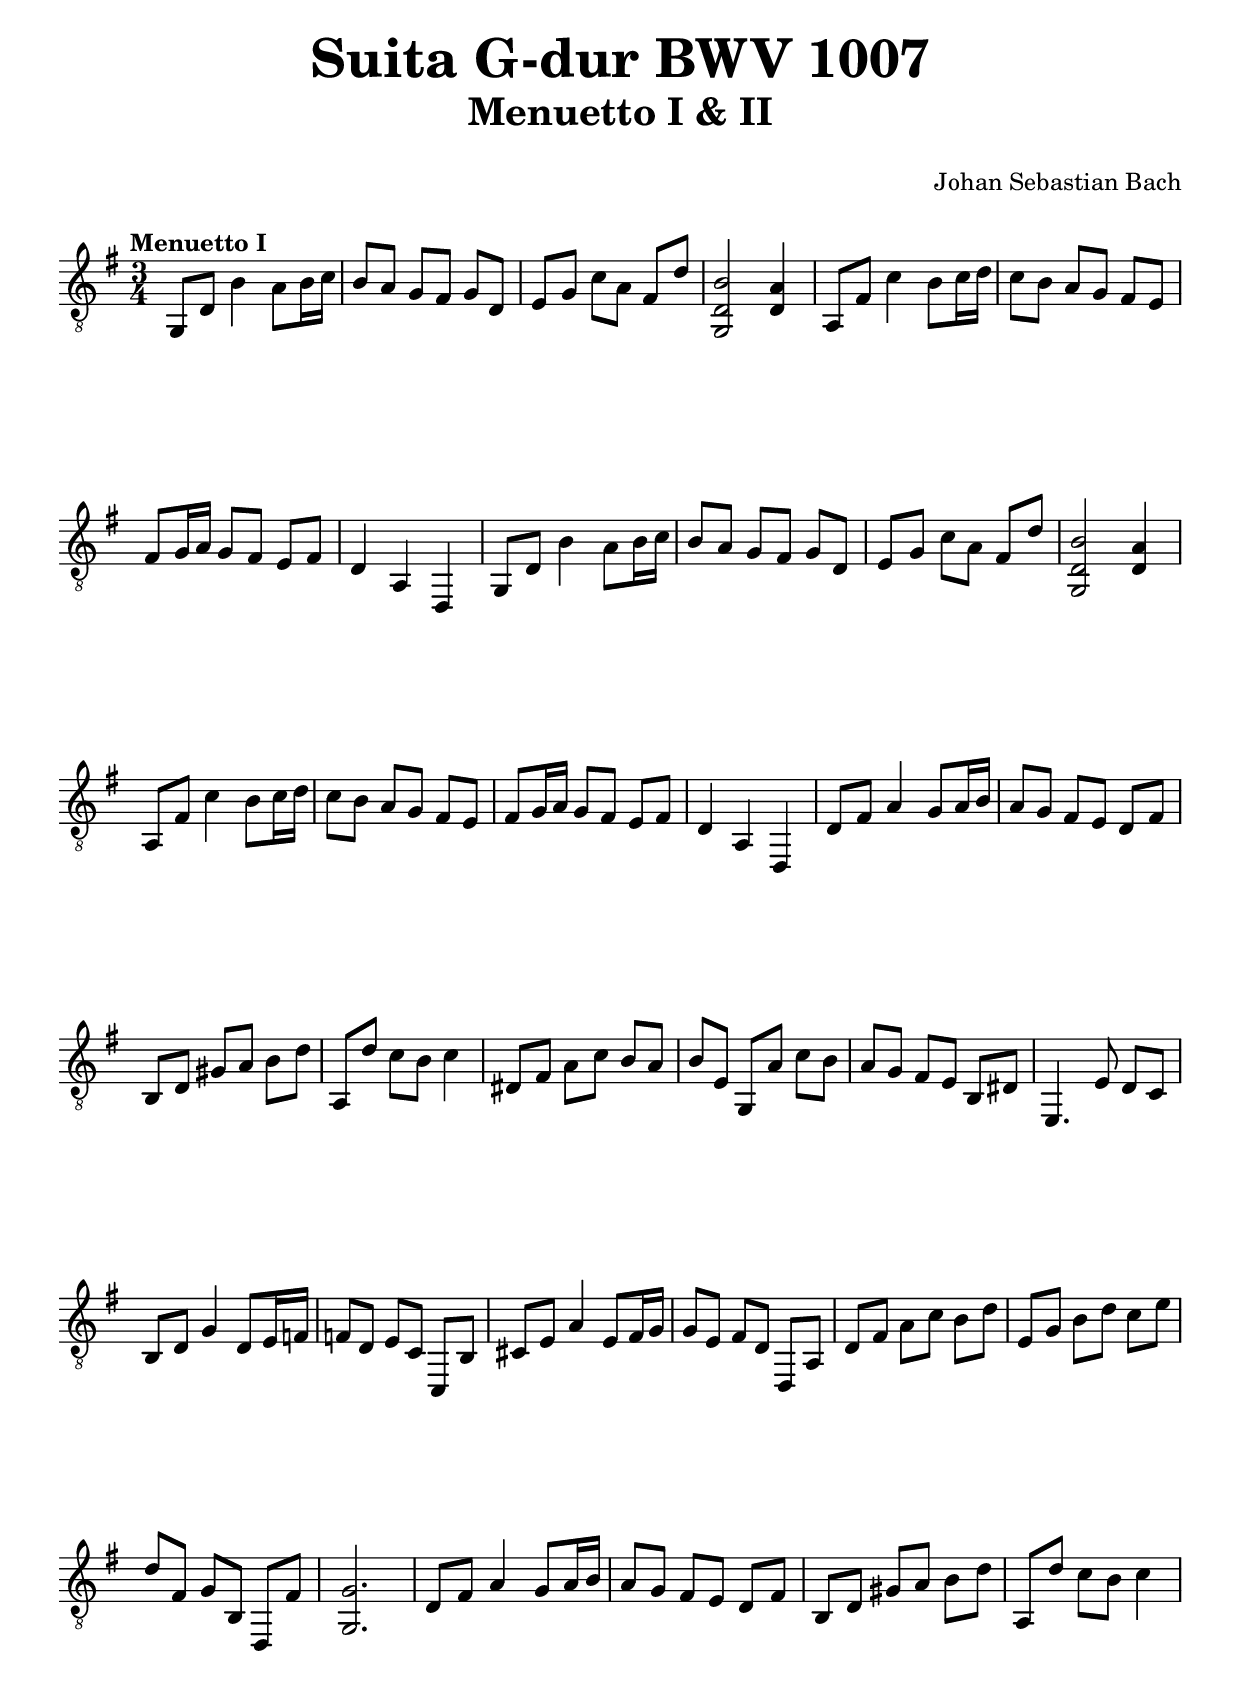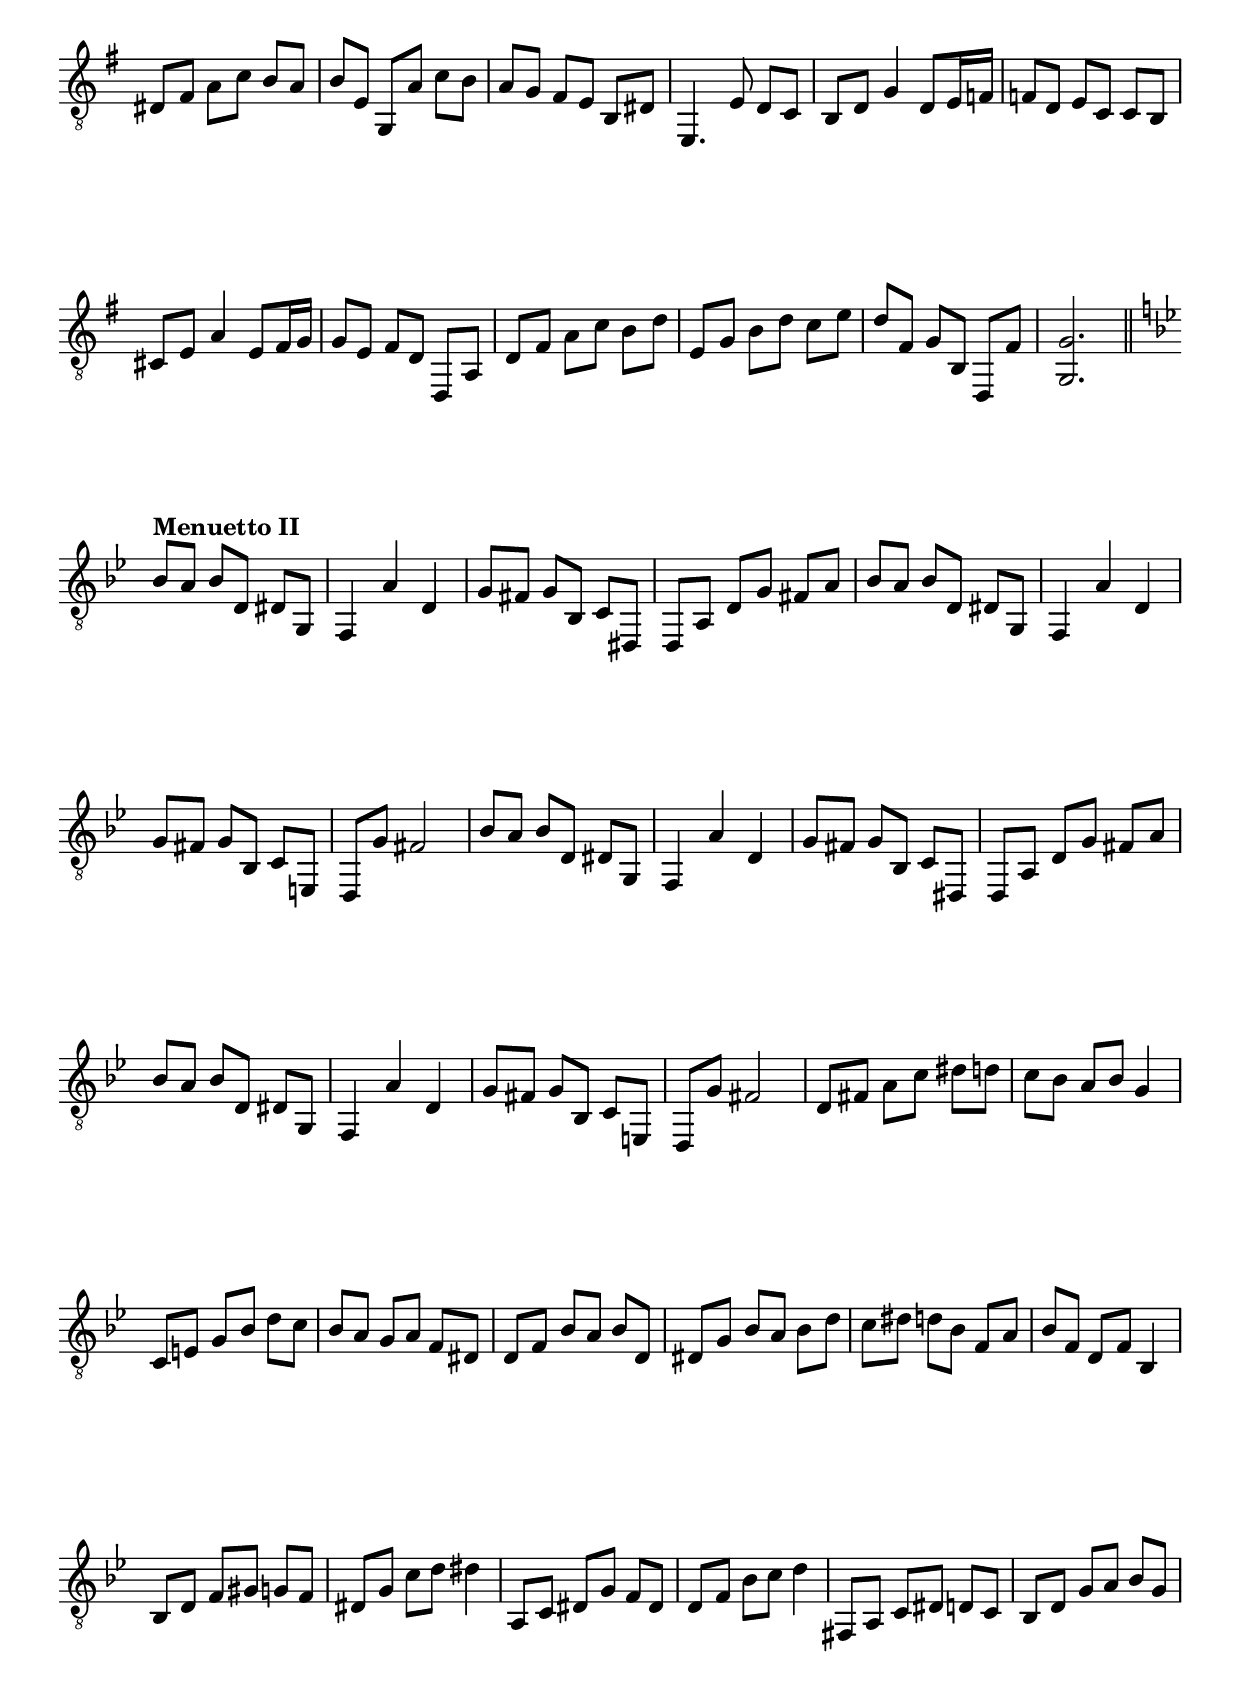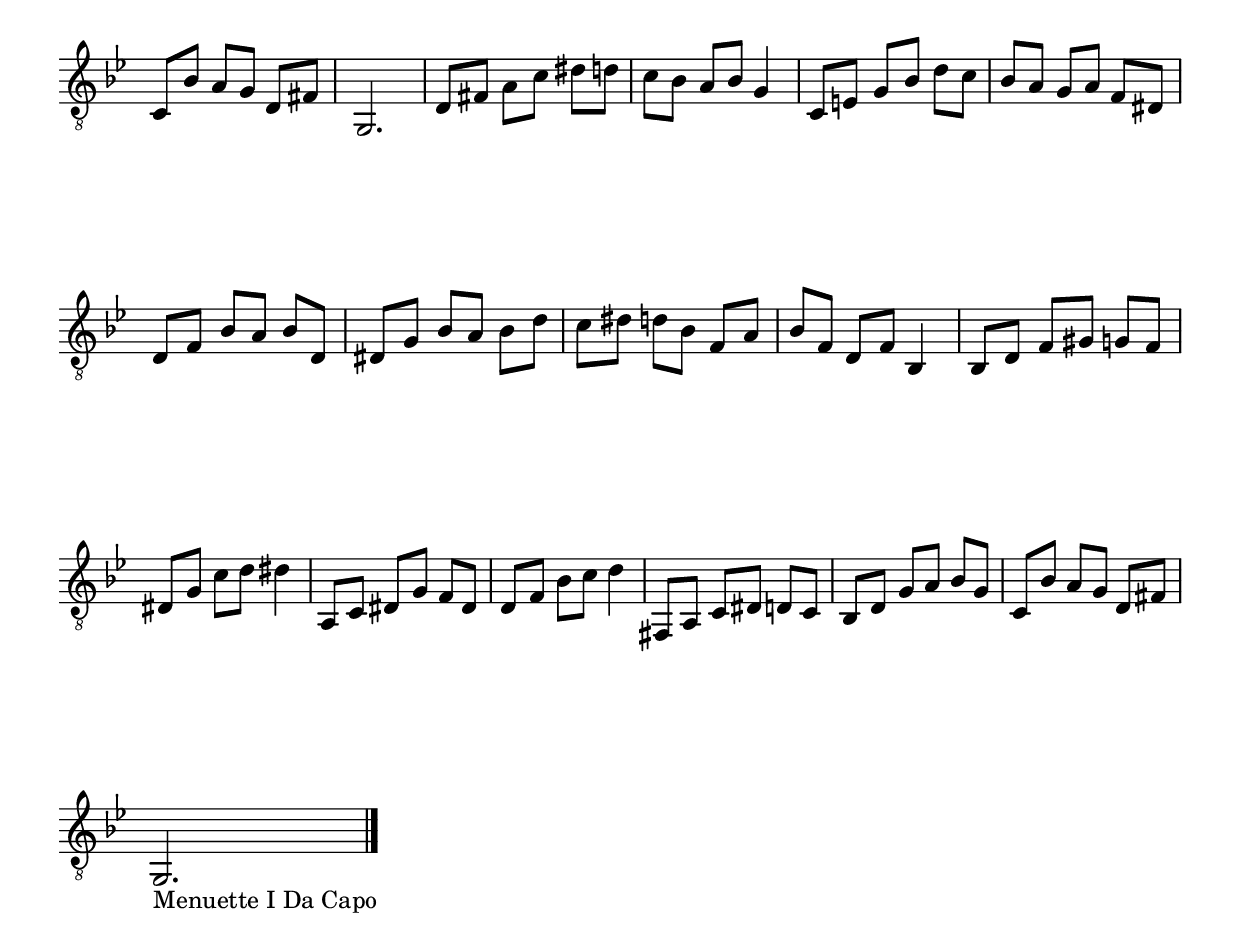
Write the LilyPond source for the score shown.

\version "2.19.80"


%\version "2.12.0"
\include "deutsch.ly"

#(ly:set-option 'point-and-click #t)
#(set-global-staff-size 18)




\layout  {
	indent = #0
	\context {
      \Score 
        \remove "Bar_number_engraver" 
        \override TextSpanner  #'(bound-details left stencil-align-dir-y) = #0
      }
    \context {
      \Lyrics
          \consists "Bar_engraver"
          \consists "Separating_line_group_engraver"
          \override BarLine #'transparent = ##f
      }
    \context {
        \Staff
          \override TimeSignature #'style = #'numbered
          \override StringNumber #'font-size = #-3
          \override Fingering #'font-size = #-3
          \override VerticalAxisGroup #'minimum-Y-extent = #'(0.5 . 3)  
          \override TextSpanner  #'(bound-details left stencil-align-dir-y) = #0
%           \override VerticalAxisGroup #'default-staff-staff-spacing
%                 #'basic-distance = #15
      }
}


%############ FINGERING ################
pfi=\markup { \smaller  \italic "p"}
ifi=\markup { \smaller  \italic "i"}
mfi=\markup { \smaller  \italic "m"}
afi=\markup { \smaller  \italic "a"}

aTag = \markup { "" }
half = \markup {\column { "1" \draw-line #'(3 . 0) "2"} }

%######### GUITAR MARKS ######################
SCORDATURE = \markup {
  \general-align #Y #CENTER { \bold { \circle {"6"} "=" "D" } }
}

SCORDATUREg = \markup {
  \general-align #Y #CENTER { \bold { \circle {"5"} "=" "G" } }
}

SCORDATUREais = \markup {
  \general-align #Y #CENTER { \bold { \circle {"2"} "=" "ais" } }
}

SCORDATUREdONE = \markup {
  \general-align #Y #CENTER { \bold { \circle {"1"} "=" "d" } }
}


%########### ARTICULATION #################
lvSempre = \markup { \italic "lasciar vibrare sempre"}
Lv = \markup { \italic "L.v."}
gliss = \markup { \italic \bold \teeny "gliss."}
dolce = \markup { \italic "dolce"}
loco = \markup { \italic "loco"}
pocometal = \markup { \italic "poco metallico"}
sim = \markup { \italic "sim."}
decisio = \markup { \italic "decisio"}
lantano = \markup{ \italic "lantano" }
sonoro = \markup{ \italic "sonoro" }
sulpont = \markup{ \italic "sul pont." }
moltoSonoro = \markup{ \italic "molto sonoro" }
naturale = \markup{ \italic "naturale" }
ord = \markup{ \italic "ord." }
marcatoIlBasso = \markup{ \italic "marcato il basso" }
semprePizz = \markup{ \italic "sempre pizz." }
% pizz = \markup{ \italic "pizz." }
pizz = #(define-music-function (parser location nouse) (string?)
  #{
    \override TextSpanner #'(bound-details centre text) = \markup { \italic "pizz. " } 
  #}
  )
tamburomil = \markup{ \italic "tamburo militare" }
vibrAlaBlues = \markup{ \italic { \column {"vibrato" "ala" "blues" }}}

leggiero = \markup{ \bold \italic "leggiero" }
agitato = \markup{ \bold \italic "agitato" }
calmo = \markup{ \bold \italic "calmo" }
rit = \markup{ \italic "rit." }

%################ DYNAMICS #######################
crescpocpoc = \markup { \italic "c r e s c e n d o   p o c o   a   p o c o"}
meno = \markup { \italic "meno"}
repalninente = \markup { \italic "repetare ad libitum al niente"}
ritmolto = \markup { \italic "molto rit."}
cresc = \markup { \italic "cresc."}

%################# TWEAKERS ####################
MvTx = #(define-music-function (parser location xy) (pair?)
  #{
    \once \override TextScript #'extra-offset = #$xy
  #}
  )
    
MvTxAll = #(define-music-function (parser location xy) (pair?)
  #{
    \override TextScript #'extra-offset = #$xy
  #}
  )

MvFi = #(define-music-function (parser location xy) (pair?)
  #{
    \once \override Fingering #'extra-offset = #$xy
  #}
  )  
  
MvFiAll = #(define-music-function (parser location xy) (pair?)
  #{
    \override Fingering #'extra-offset = #$xy
  #}
  )
  
MvStr = #(define-music-function (parser location xy) (pair?)
  #{
    \once \override StringNumber #'extra-offset = #$xy
  #}
  )  

MvStrAll = #(define-music-function (parser location xy) (pair?)
  #{
    \override StringNumber #'extra-offset = #$xy
  #}
  )  

%½
fat = #(define-music-function (parser location ft xy) (string? pair?)
#{
    \once \override TextScript #'extra-offset = #$xy
    (markup (#:line (#:bold ft ) )
  #}
  )  


arrow = \markup {
    \postscript #"
  0.2 setlinewidth
  -0.6 0.5 moveto
  0.4 1.5 lineto
  1.4 0.5 lineto
  stroke
  "
}

arrowBack = \markup {
    \postscript #"
  0.2 setlinewidth
  -0.6 1.5 moveto
  0.4 0.5 lineto
  1.4 1.5 lineto
  stroke
  "
}


%%% FLAMENCO
% Finger stroke symbols
strokeUp = \markup { \postscript #"
  0.1     setlinewidth
  0.5 0   moveto
  0.5 2   lineto
  0.2 1.4 lineto
  0.5 2   moveto
  0.8 1.4 lineto
  stroke
"}

strokeDown = \markup { \postscript #"
  0.1     setlinewidth
  0.5 2   moveto
  0.5 0   lineto
  0.2 0.6 lineto
  0.5 0   moveto
  0.8 0.6 lineto
  stroke
"}
% Golpe symbol
golpe = \markup { \postscript #"
  0.2 setlinewidth
  0 0 moveto
  1 0 lineto
  1 1 lineto
  stroke
  "\postscript #"
  0.1       setlinewidth
  -0.6 -0.1  moveto
  -0.6  1.0 lineto
  0.5  1.0 lineto
  stroke
"}
% Strokes for all fingers
pUp   = \markup { \column { \pfi \line { \strokeUp }}}
pDown = \markup { \column { \pfi \line { \strokeDown }}}
iUp   = \markup { \column { \ifi \line { \strokeUp }}}
iDown = \markup { \column { \ifi \line { \strokeDown }}}
mUp   = \markup { \column { \mfi \line { \strokeUp }}}
mDown = \markup { \column { \mfi \line { \strokeDown }}}
aUp   = \markup { \column { \afi \line { \strokeUp }}}
aDown = \markup { \column { \afi \line { \strokeDown }}}
xUp   = \markup { \column { \small x \line { \strokeUp }}}
xDown = \markup { \column { \small x \line { \strokeDown }}}

tambMil = \markup {
  \postscript #"
  0.2 setlinewidth
  0 -1 moveto
  3 1 lineto
  9 1 lineto
  stroke
  "\postscript #"
  0.2 setlinewidth
  -0.5 1 moveto
  2.5 -1 lineto
  8.5 -1 lineto
  stroke
  "
}

tambMilShort = \markup {
  \postscript #"
  0.2 setlinewidth
  0 -1 moveto
  3 1 lineto
  4 1 lineto
  stroke
  "\postscript #"
  0.2 setlinewidth
  -0.5 1 moveto
  2.5 -1 lineto
  3.5 -1 lineto
  stroke
  "
}

\paper {
  %after-title-space = 1.5\cm
  %head-separation = 0\cm
  %page-top-space = 0\cm
  bottom-margin = 1\cm
  left-margin = 1\cm
  right-margin = 1\cm
  %line-width = 18 \cm
  paper-size = "a4"
  top-margin = 1\cm
  %ragged-last-bottom = ##f
  ragged-bottom = ##f
  %annotate-spacing = ##t
  ragged-last = ##f
  ragged-right = ##f
  print-page-number = ##f
  between-system-padding = #6  %add space above and below

}



#(set-global-staff-size 21)


\header {
  title = \markup  \center-column { \fontsize #3 {"Suita G-dur BWV 1007" } "Menuetto I & II" " "}
  composer = \markup \center-column { "Johan Sebastian Bach" " " }
}




\score {
  
  

  \new Staff {
    \set Staff.midiInstrument="acoustic guitar (nylon)"
    \override Staff.NoteCollision #'merge-differently-headed = ##t
    \override Staff.Stem #'length-fraction = #1.2
    \time 3/4
    \tempo "Menuetto I"
    \key g \major
    \clef "G_8"
    \relative c {
      g8 [ d'8 ] h'4 a8 [ h16
    c16 ] | % 2
    h8 [ a8 ] g8 [ fis8 ] g8 [
    d8 ] | % 3
    e8 [ g8 ] c8 [ a8 ] fis8 [
    d'8 ] | % 4
    <g,, d' h'>2 <d' a'>4 | % 5
    a8 [ fis'8 ] c'4 h8 [
    c16 d16 ] | % 6
    c8 [ h8 ] a8 [ g8 ] fis8
    [ e8 ] | % 7
    fis8 [ g16 a16 ] g8 [ fis8 ]
    e8 [ fis8 ] | % 8
    d4 a4 d,4 | % 9
    g8 [ d'8 ] h'4 a8 [ h16
    c16 ] | \barNumberCheck #10
    h8 [ a8 ] g8 [ fis8 ] g8 [
    d8 ] | % 11
    e8 [ g8 ] c8 [ a8 ] fis8 [
    d'8 ] | % 12
    <g,, d' h'>2 <d' a'>4 | % 13
    a8 [ fis'8 ] c'4 h8 [
    c16 d16 ] | % 14
    c8 [ h8 ] a8 [ g8 ] fis8
    [ e8 ] | % 15
    fis8 [ g16 a16 ] g8 [ fis8 ]
    e8 [ fis8 ] | % 16
    d4 a4 d,4 | % 17
    d'8 [ fis8 ] a4 g8 [ a16
    h16 ] | % 18
    a8 [ g8 ] fis8 [ e8 ] d8 [
    fis8 ] | % 19
    h,8 [ d8 ] gis8 [ a8 ] h8
    [ d8 ] | \barNumberCheck #20
    a,8 [ d'8 ] c8 [ h8 ]
    c4 | % 21
    dis,8 [ fis8 ] a8 [ c8 ] h8
    [ a8 ] | % 22
    h8 [ e,8 ] g,8 [ a'8 ] c8
    [ h8 ] | % 23
    a8 [ g8 ] fis8 [ e8 ] h8 [
    dis8 ] | % 24
    e,4. e'8 d8 [ c8 ] | % 25
    h8 [ d8 ] g4 d8 [ e16
    f16 ] | % 26
    f8 [ d8 ] e8 [ c8 ] c,8 [
    h'8 ] | % 27
    cis8 [ e8 ] a4 e8 [ fis16
    g16 ] | % 28
    g8 [ e8 ] fis8 [ d8 ] d,8 [
    a'8 ] | % 29
    d8 [ fis8 ] a8 [ c8 ] h8 [
    d8 ] | \barNumberCheck #30
    e,8 [ g8 ] h8 [ d8 ] c8
    [ e8 ] | % 31
    d8 [ fis,8 ] g8 [ h,8 ] d,8
    [ fis'8 ] | % 32
    <g, g'>2. | % 33
    d'8 [ fis8 ] a4 g8 [ a16
    h16 ] | % 34
    a8 [ g8 ] fis8 [ e8 ] d8 [
    fis8 ] | % 35
    h,8 [ d8 ] gis8 [ a8 ] h8
    [ d8 ] | % 36
    a,8 [ d'8 ] c8 [ h8 ]
    c4 | % 37
    dis,8 [ fis8 ] a8 [ c8 ] h8
    [ a8 ] | % 38
    h8 [ e,8 ] g,8 [ a'8 ] c8
    [ h8 ] | % 39
    a8 [ g8 ] fis8 [ e8 ] h8 [
    dis8 ] | \barNumberCheck #40
    e,4. e'8 d8 [ c8 ] | % 41
    h8 [ d8 ] g4 d8 [ e16
    f16 ] | % 42
    f8 [ d8 ] e8 [ c8 ] c8 [
    h8 ] | % 43
    cis8 [ e8 ] a4 e8 [ fis16
    g16 ] | % 44
    g8 [ e8 ] fis8 [ d8 ] d,8 [
    a'8 ] | % 45
    d8 [ fis8 ] a8 [ c8 ] h8 [
    d8 ] | % 46
    e,8 [ g8 ] h8 [ d8 ] c8
    [ e8 ] | % 47
    d8 [ fis,8 ] g8 [ h,8 ] d,8
    [ fis'8 ] | % 48
    <g, g'>2. | \bar "||" % 49
    \break
    
     
    \key g \minor
    \tempo "Menuetto II"
    b'8 [ a8 ] b8 [ d,8 ] 
    dis8 [ g,8 ] | \barNumberCheck #50
    f4 a'4 d,4 | % 51
    g8 [ fis8 ] g8 [ b,8 ] c8
    [ dis,8 ] | % 52
    d8 [ a'8 ] d8 [ g8 ] fis8 [
    a8 ] | % 53
    b8 [ a8 ] b8 [ d,8 ] dis8
    [ g,8 ] | % 54
    f4 a'4 d,4 | % 55
    g8 [ fis8 ] g8 [ b,8 ] c8
    [ e,8 ] | % 56
    d8 [ g'8 ] fis2 | % 57
    b8 [ a8 ] b8 [ d,8 ] dis8
    [ g,8 ] | % 58
    f4 a'4 d,4 | % 59
    g8 [ fis8 ] g8 [ b,8 ] c8
    [ dis,8 ] | \barNumberCheck #60
    d8 [ a'8 ] d8 [ g8 ] fis8 [
    a8 ] | % 61
    b8 [ a8 ] b8 [ d,8 ] dis8
    [ g,8 ] | % 62
    f4 a'4 d,4 | % 63
    g8 [ fis8 ] g8 [ b,8 ] c8
    [ e,8 ] | % 64
    d8 [ g'8 ] fis2 | % 65
    d8 [ fis8 ] a8 [ c8 ] dis8
    [ d8 ] | % 66
    c8 [ b8 ] a8 [ b8 ] 
    g4 | % 67
    c,8 [ e8 ] g8 [ b8 ] d8
    [ c8 ] | % 68
    b8 [ a8 ] g8 [ a8 ] f8 [
    dis8 ] | % 69
    d8 [ f8 ] b8 [ a8 ] b8 [
    d,8 ] | \barNumberCheck #70
    dis8 [ g8 ] b8 [ a8 ]
    b8 [ d8 ] | % 71
    c8 [ dis8 ] d8 [ b8 ]
    f8 [ a8 ] | % 72
    b8 [ f8 ] d8 [ f8 ] b,4
    | % 73
    b8 [ d8 ] f8 [ gis8 ] g8 [
    f8 ] | % 74
    dis8 [ g8 ] c8 [ d8 ]
    dis4 | % 75
    a,8 [ c8 ] dis8 [ g8 ] f8 [
    dis8 ] | % 76
    d8 [ f8 ] b8 [ c8 ]
    d4 | % 77
    fis,,8 [ a8 ] c8 [ dis8 ] d8
    [ c8 ] | % 78
    b8 [ d8 ] g8 [ a8 ] b8 [
    g8 ] \pageBreak | % 79
    c,8 [ b'8 ] a8 [ g8 ] d8 [
    fis8 ] | \barNumberCheck #80
    g,2. | % 81
    d'8 [ fis8 ] a8 [ c8 ] dis8
    [ d8 ] | % 82
    c8 [ b8 ] a8 [ b8 ] 
    g4 | % 83
    c,8 [ e8 ] g8 [ b8 ] d8
    [ c8 ] | % 84
    b8 [ a8 ] g8 [ a8 ] f8 [
    dis8 ] | % 85
    d8 [ f8 ] b8 [ a8 ] b8 [
    d,8 ] | % 86
    dis8 [ g8 ] b8 [ a8 ]
    b8 [ d8 ] | % 87
    c8 [ dis8 ] d8 [ b8 ]
    f8 [ a8 ] | % 88
    b8 [ f8 ] d8 [ f8 ] b,4
    | % 89
    b8 [ d8 ] f8 [ gis8 ] g8 [
    f8 ] | \barNumberCheck #90
    dis8 [ g8 ] c8 [ d8 ]
    dis4 | % 91
    a,8 [ c8 ] dis8 [ g8 ] f8 [
    dis8 ] | % 92
    d8 [ f8 ] b8 [ c8 ]
    d4 | % 93
    fis,,8 [ a8 ] c8 [ dis8 ] d8
    [ c8 ] | % 94
    b8 [ d8 ] g8 [ a8 ] b8 [
    g8 ] | % 95
    c,8 [ b'8 ] a8 [ g8 ] d8 [
    fis8 ] | % 96
    g,2._"Menuette I Da Capo" | \bar "||" % 97
    \break
    

    \bar "|."
    }

  }

  \midi {
    \context {
      \Score
      tempoWholesPerMinute = #(ly:make-moment 73 4)
    }
  }
  \layout {
    ragged-last = ##t
  }

}




